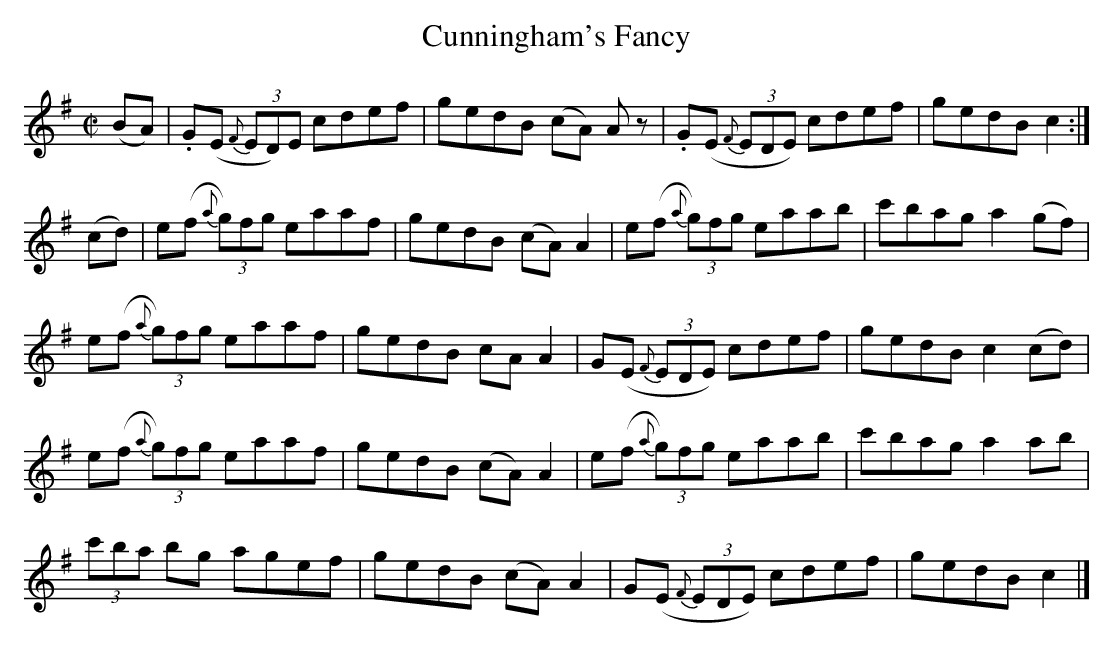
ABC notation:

X:1
T: Cunningham's Fancy
M: C|
L: 1/8
K: Ador
(BA)|.G(E {F}(3ED)E cdef|gedB (cA) Az|.G(E {F}(3EDE) cdef|gedBc2:|
(cd)|e(f {a}(3g)fg eaaf|gedB (cA)A2|e(f {a}(3g)fg eaab|c'baga2(gf)|
e(f {a}(3g)fg eaaf|gedB cAA2|G(E {F}(3EDE) cdef|gedBc2(cd)|
e(f {a}(3g)fg eaaf|gedB (cA)A2|e(f {a}(3g)fg eaab|c'baga2ab|
(3c'ba bg agef|gedB (cA)A2|G(E {F}(3EDE) cdef|gedBc2|]
